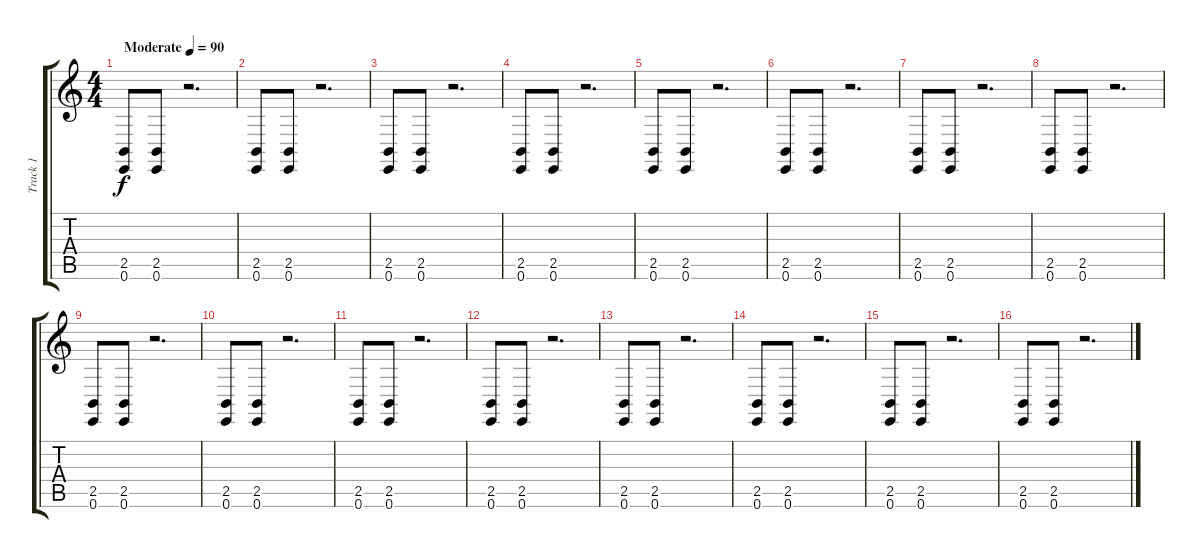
\track ("Track 1" "Track 1") {instrument acousticgrandpiano}
\staff {score tabs}
\tuning (E4 B3 G3 D3 A2 E2) {hide}
\ts (4 4)
\tempo (90 "Moderate")
\clef g2
\ks c
(2.5 0.6).8{dy f instrument acousticgrandpiano} (2.5 0.6).8 r.2{d} |
(2.5 0.6).8 (2.5 0.6).8 r.2{d} |
(2.5 0.6).8 (2.5 0.6).8 r.2{d} |
(2.5 0.6).8 (2.5 0.6).8 r.2{d} |
(2.5 0.6).8 (2.5 0.6).8 r.2{d} |
(2.5 0.6).8 (2.5 0.6).8 r.2{d} |
(2.5 0.6).8 (2.5 0.6).8 r.2{d} |
(2.5 0.6).8 (2.5 0.6).8 r.2{d} |
(2.5 0.6).8 (2.5 0.6).8 r.2{d} |
(2.5 0.6).8 (2.5 0.6).8 r.2{d} |
(2.5 0.6).8 (2.5 0.6).8 r.2{d} |
(2.5 0.6).8 (2.5 0.6).8 r.2{d} |
(2.5 0.6).8 (2.5 0.6).8 r.2{d} |
(2.5 0.6).8 (2.5 0.6).8 r.2{d} |
(2.5 0.6).8 (2.5 0.6).8 r.2{d} |
(2.5 0.6).8 (2.5 0.6).8 r.2{d}
